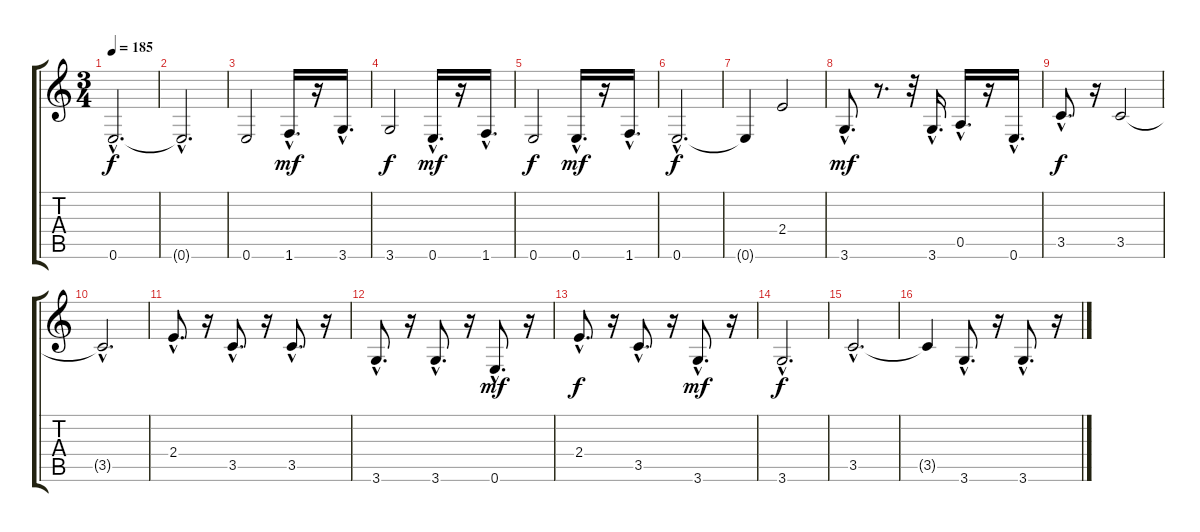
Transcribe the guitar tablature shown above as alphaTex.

\track "" {instrument overdrivenguitar}
\staff {score tabs}
\tuning (E4 B3 G3 D3 A2 E2) {hide}
\ts (3 4)
\tempo 185
\clef g2
\ks c
0.6{hac t}.2{d dy f} |
0.6{hac t}.2{d} |
0.6.2 1.6{hac}.16{d dy mf} r.16 3.6{hac}.16{d} |
3.6.2{dy f} 0.6{hac}.16{d dy mf} r.16 1.6{hac}.16{d} |
0.6.2{dy f} 0.6{hac}.16{d dy mf} r.16 1.6{hac}.16{d} |
0.6{hac}.2{d dy f} |
0.6{t}.4 2.4.2 |
3.6{hac}.8{d dy mf} r.8{d} r.32 3.6{hac}.16{d} 0.5{hac}.16{d} r.16 0.6{hac}.16{d} |
3.5{hac}.8{d dy f} r.16 3.5.2 |
3.5{hac t}.2{d} |
2.4{hac}.8{d} r.16 3.5{hac}.8{d} r.16 3.5{hac}.8{d} r.16 |
3.6{hac}.8{d} r.16 3.6{hac}.8{d} r.16 0.6{hac}.8{d dy mf} r.16 |
2.4{hac}.8{d dy f} r.16 3.5{hac}.8{d} r.16 3.6{hac}.8{d dy mf} r.16 |
3.6{hac}.2{d dy f} |
3.5{hac}.2{d} |
3.5{t}.4 3.6{hac}.8{d} r.16 3.6{hac}.8{d} r.16
